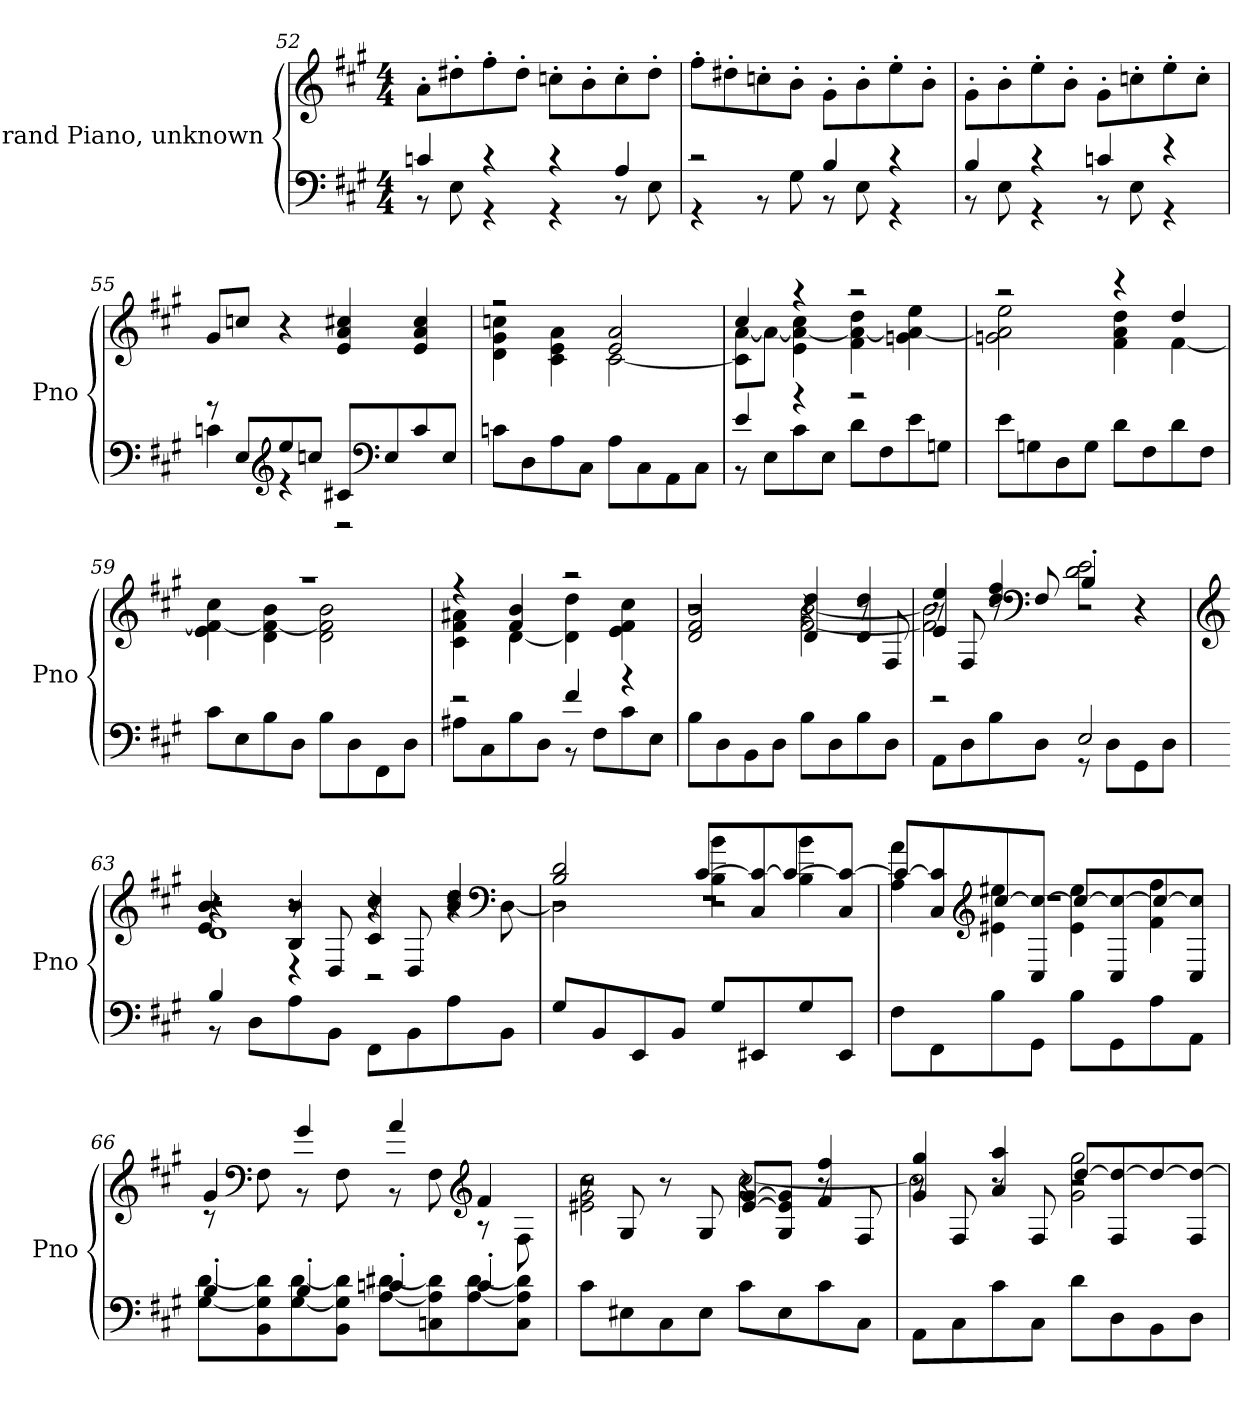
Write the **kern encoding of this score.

**kern	**kern
*part1	*part1
*staff2	*staff1
*I"Grand Piano, unknown	*
*I'Pno	*
*clefF4	*clefG2
*k[f#c#g#]	*k[f#c#g#]
*M4/4	*M4/4
=52	=52
*^	*
4cn/	8r	8a'\L
.	8E\	8dd#X'\
4r	4r	8ff#'\
.	.	8dd#'\J
4r	4r	8ccn'\L
.	.	8b'\
4A/	8r	8cc'\
.	8E\	8dd#'\J
=53	=53	=53
2r	4r	8ff#'\L
.	.	8dd#X'\
.	8r	8ccn'\
.	8G#\	8b'\J
4B/	8r	8g#'\L
.	8E\	8b'\
4r	4r	8ee'\
.	.	8b'\J
=54	=54	=54
4B/	8r	8g#'\L
.	8E\	8b'\
4r	4r	8ee'\
.	.	8b'\J
4cn/	8r	8g#'\L
.	8E\	8ccn'\
4r	4r	8ee'\
.	.	8cc'\J
!!LO:PB:g=z
=55	=55	=55
8r	4cn\	8g#/L
8E/L	.	8ccn/J
*clefG2	*	*
8ee/	4r	4r
8ccn/J	.	.
8c#X/L	2r	4e/ 4a/ 4cc#X/
*clefF4	*	*
8E/	.	.
8c#/	.	4e/ 4a/ 4cc#/
8E/J	.	.
*v	*v	*
=56	=56
*	*^
8cn\L	2r	4d\ 4g#\ 4ccn\
8D\	.	.
8A\	.	4c#\ 4e\ 4a\
8C#\J	.	.
8A\L	2e/ 2a/	[2c#\
8C#\	.	.
8AA\	.	.
8C#\J	.	.
=57	=57	=57
*^	*	*
4e/	8r	4cc#/	8c#\] [8a\L
.	8E\L	.	8a\J_
4r	8c#\	4r	4e\ 4a\_ 4cc#\
.	8E\J	.	.
2r	8d\L	2r	4f#\ 4a\_ 4dd\
.	8F#\	.	.
.	8e\	.	4gn\ 4a\_ 4ee\
.	8Gn\J	.	.
*v	*v	*	*
=58	=58	=58
8e\L	2r	2gn\ 2a\] 2ee\
8Gn\	.	.
8D\	.	.
8G\J	.	.
8d\L	4r	4f#\ 4a\ 4dd\
8F#\	.	.
8d\	4dd/	[4f#\
8F#\J	.	.
!!LO:LB:g=z	!!
=59	=59	=59
8c#\L	1r	4e\ 4f#\_ 4cc#\
8E\	.	.
8B\	.	4d\ 4f#\_ 4b\
8D\J	.	.
8B\L	.	2d\ 2f#\] 2b\
8D\	.	.
8FF#\	.	.
8D\J	.	.
=60	=60	=60
*^	*	*
2r	8A#X\L	4r	4c#\ 4f#\ 4a#X\
.	8C#\	.	.
.	8B\	4f#/ 4b/	[4d\
.	8D\J	.	.
4f#/	8r	2r	4d\] 4dd\
.	8F#\L	.	.
4r	8c#\	.	4e\ 4f#\ 4cc#\
.	8E\J	.	.
*v	*v	*	*
=61	=61	=61
*	*	*^
8B\L	2r	2r	2d/ 2f#/ 2b/
8D\	.	.	.
8BB\	.	.	.
8D\J	.	.	.
8B\L	4r	[2f#\ [2b\	4d/ 4dd/
8D\	.	.	.
8B\	4d/ 4dd/	.	8r
8D\J	.	.	8F#/
=62	=62	=62	=62
*^	*	*	*
2r	8AA\L	4e/ 4ee/	2f#\] 2b\]	8r
.	8D\	.	.	8F#/
.	8B\	4dd/ 4ff#/	.	8r
*	*	*clefF4	*	*
.	8D\J	.	.	8F#/
2E/	8r	2r	2d\ 2e\	4B'/
.	8D\L	.	.	.
.	8GG#\	.	.	4r
.	8D\J	.	.	.
*	*	*v	*v	*v
!!LO:LB:g=z
=63	=63	=63
*	*	*clefG2
*	*	*^
*	*	*	*^
*	*	*	*	*^
4B/	8r	4r	1d	4e/ 4b/	2r
.	8D\L	.	.	.	.
4r	8A\	4B/ 4b/	.	8r	.
.	8BB\J	.	.	8D/	.
2r	8FF#\L	4c#/ 4cc#/	.	8r	4r
.	8BB\	.	.	8D/	.
.	8A\	4b/ 4dd/	.	4r	8r
*	*	*clefF4	*	*	*
.	8BB\J	.	.	.	[8D\
*v	*v	*	*	*	*
=64	=64	=64	=64	=64
8G#/L	1r	2r	2B/ 2d/	2D\]
8BB/	.	.	.	.
8EE/	.	.	.	.
8BB/J	.	.	.	.
8G#/L	.	4B\ 4b\	[8c#/L	2r
8EE#X/	.	.	8C#/ 8c#/_	.
8G#/	.	4B\ 4b\	8c#/_	.
8EE#/J	.	.	8C#/ 8c#/_J	.
*	*	*	*v	*v
=65	=65	=65	=65
8F#\L	1r	4A\ 4a\	8c#/L_
8FF#\	.	.	8C#/ 8c#/]
*	*clefG2	*	*
8B\	.	4e#X\ 4ee#X\	[8cc#/
8GG#\J	.	.	8C#/ 8cc#/_J
8B\L	.	4e#\ 4ee#\	8cc#/L_
8GG#\	.	.	8C#/ 8cc#/_
8A\	.	4f#\ 4ff#\	8cc#/_
8AA\J	.	.	8C#/ 8cc#/]J
*	*	*v	*v
!!LO:LB:g=z
=66	=66	=66
*^	*	*
4B'/	[8G#\ [8d\L	4g#/	8r
*	*	*clefF4	*
.	8BB\ 8G#\] 8d\]	.	8F#\
4B'/	[8G#\ [8d\	4g#/	8r
.	8BB\ 8G#\] 8d\]J	.	8F#\
4cn'/	[8A\ [8d#X\L	4a/	8r
.	8Cn\ 8A\] 8d#\]	.	8F#\
*	*	*clefG2	*
4c'/	[8A\ [8d#\	4f#/	8r
.	8C\ 8A\] 8d#\]J	.	8F#\
*v	*v	*	*
=67	=67	=67
*	*	*^
8c#\L	2r	2e#X\ 2g#\ 2cc#\	8r
8E#X\	.	.	8G#/
8C#\	.	.	8r
8E#\J	.	.	8G#/
8c#\L	4r	[2cc#\	[8e#/ [8g#/L
8E#\	.	.	8G#/ 8e#/] 8g#/]J
8c#\	4f#/ 4ff#/	.	8r
8C#\J	.	.	8F#/
=68	=68	=68	=68
8AA\L	4g#/ 4gg#/	2cc#\]	8r
8C#\	.	.	8F#/
8c#\	4a/ 4aa/	.	8r
8C#\J	.	.	8F#/
8d\L	2r	2g#\ 2gg#\	[8dd/L
8D\	.	.	8F#/ 8dd/_
8BB\	.	.	8dd/_
8D\J	.	.	8F#/ 8dd/_J
*	*v	*v	*v
=	=
*-	*-
